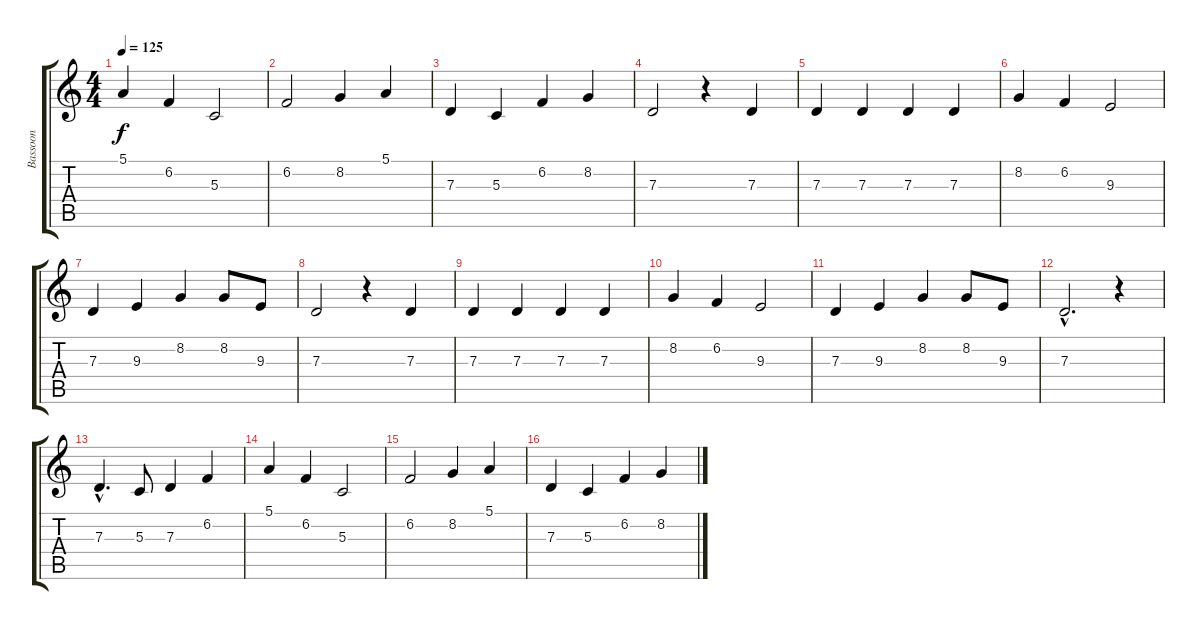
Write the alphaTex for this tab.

\track ("Bassoon" "Bassoon") {instrument bassoon}
\staff {score tabs}
\tuning (E4 B3 G3 D3 A2 E2) {hide}
\ts (4 4)
\tempo 125
\clef g2
\ks c
5.1.4{dy f} 6.2.4 5.3.2 |
6.2.2 8.2.4 5.1.4 |
7.3.4 5.3.4 6.2.4 8.2.4 |
7.3.2 r.4 7.3.4 |
7.3.4 7.3.4 7.3.4 7.3.4 |
8.2.4 6.2.4 9.3.2 |
7.3.4 9.3.4 8.2.4 8.2.8 9.3.8 |
7.3.2 r.4 7.3.4 |
7.3.4 7.3.4 7.3.4 7.3.4 |
8.2.4 6.2.4 9.3.2 |
7.3.4 9.3.4 8.2.4 8.2.8 9.3.8 |
7.3{hac}.2{d} r.4 |
7.3{hac}.4{d} 5.3.8 7.3.4 6.2.4 |
5.1.4 6.2.4 5.3.2 |
6.2.2 8.2.4 5.1.4 |
7.3.4 5.3.4 6.2.4 8.2.4
